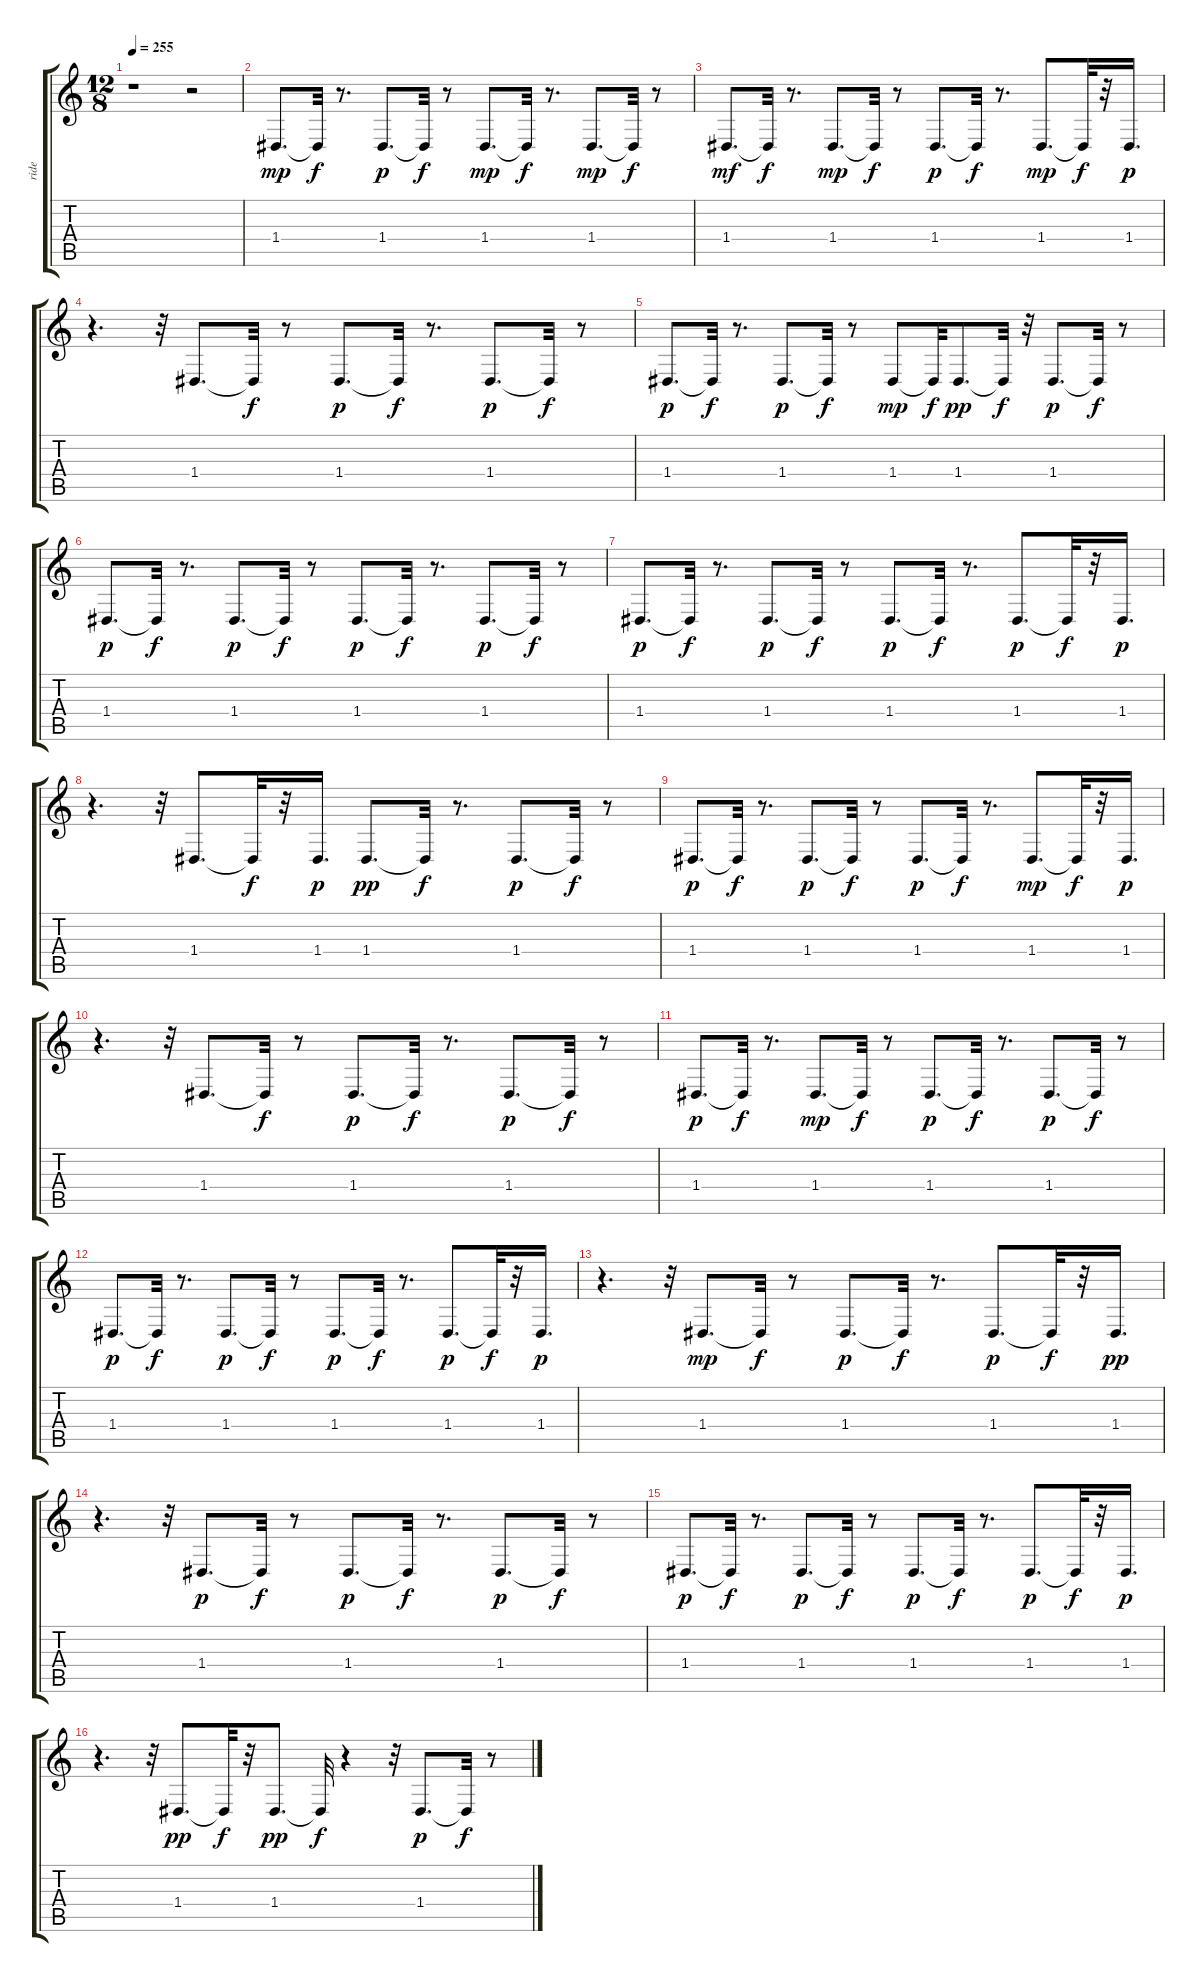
\track ("ride                " "ride      ") {instrument drawbarorgan}
\staff {score tabs}
\tuning (E4 B3 G3 D3 A2 E2) {hide}
\ts (12 8)
\tempo 255
\clef g2
\ks c
r.1{dy f} r.2 |
1.4.8{d dy mp} 1.4{t}.32{dy f} r.8{d} 1.4.8{d dy p} 1.4{t}.32{dy f} r.8 1.4.8{d dy mp} 1.4{t}.32{dy f} r.8{d} 1.4.8{d dy mp} 1.4{t}.32{dy f} r.8 |
1.4.8{d dy mf} 1.4{t}.32{dy f} r.8{d} 1.4.8{d dy mp} 1.4{t}.32{dy f} r.8 1.4.8{d dy p} 1.4{t}.32{dy f} r.8{d} 1.4.8{d dy mp} 1.4{t}.32{dy f} r.32 1.4.16{d dy p} |
r.4{d} r.32 1.4.8{d} 1.4{t}.32{dy f} r.8 1.4.8{d dy p} 1.4{t}.32{dy f} r.8{d} 1.4.8{d dy p} 1.4{t}.32{dy f} r.8 |
1.4.8{d dy p} 1.4{t}.32{dy f} r.8{d} 1.4.8{d dy p} 1.4{t}.32{dy f} r.8 1.4.8{dy mp} 1.4{t}.32{dy f} 1.4.8{d dy pp} 1.4{t}.32{dy f} r.32 1.4.8{d dy p} 1.4{t}.32{dy f} r.8 |
1.4.8{d dy p} 1.4{t}.32{dy f} r.8{d} 1.4.8{d dy p} 1.4{t}.32{dy f} r.8 1.4.8{d dy p} 1.4{t}.32{dy f} r.8{d} 1.4.8{d dy p} 1.4{t}.32{dy f} r.8 |
1.4.8{d dy p} 1.4{t}.32{dy f} r.8{d} 1.4.8{d dy p} 1.4{t}.32{dy f} r.8 1.4.8{d dy p} 1.4{t}.32{dy f} r.8{d} 1.4.8{d dy p} 1.4{t}.32{dy f} r.32 1.4.16{d dy p} |
r.4{d} r.32 1.4.8{d} 1.4{t}.32{dy f} r.32 1.4.16{d dy p} 1.4.8{d dy pp} 1.4{t}.32{dy f} r.8{d} 1.4.8{d dy p} 1.4{t}.32{dy f} r.8 |
1.4.8{d dy p} 1.4{t}.32{dy f} r.8{d} 1.4.8{d dy p} 1.4{t}.32{dy f} r.8 1.4.8{d dy p} 1.4{t}.32{dy f} r.8{d} 1.4.8{d dy mp} 1.4{t}.32{dy f} r.32 1.4.16{d dy p} |
r.4{d} r.32 1.4.8{d} 1.4{t}.32{dy f} r.8 1.4.8{d dy p} 1.4{t}.32{dy f} r.8{d} 1.4.8{d dy p} 1.4{t}.32{dy f} r.8 |
1.4.8{d dy p} 1.4{t}.32{dy f} r.8{d} 1.4.8{d dy mp} 1.4{t}.32{dy f} r.8 1.4.8{d dy p} 1.4{t}.32{dy f} r.8{d} 1.4.8{d dy p} 1.4{t}.32{dy f} r.8 |
1.4.8{d dy p} 1.4{t}.32{dy f} r.8{d} 1.4.8{d dy p} 1.4{t}.32{dy f} r.8 1.4.8{d dy p} 1.4{t}.32{dy f} r.8{d} 1.4.8{d dy p} 1.4{t}.32{dy f} r.32 1.4.16{d dy p} |
r.4{d} r.32 1.4.8{d dy mp} 1.4{t}.32{dy f} r.8 1.4.8{d dy p} 1.4{t}.32{dy f} r.8{d} 1.4.8{d dy p} 1.4{t}.32{dy f} r.32 1.4.16{d dy pp} |
r.4{d} r.32 1.4.8{d dy p} 1.4{t}.32{dy f} r.8 1.4.8{d dy p} 1.4{t}.32{dy f} r.8{d} 1.4.8{d dy p} 1.4{t}.32{dy f} r.8 |
1.4.8{d dy p} 1.4{t}.32{dy f} r.8{d} 1.4.8{d dy p} 1.4{t}.32{dy f} r.8 1.4.8{d dy p} 1.4{t}.32{dy f} r.8{d} 1.4.8{d dy p} 1.4{t}.32{dy f} r.32 1.4.16{d dy p} |
r.4{d} r.32 1.4.8{d dy pp} 1.4{t}.32{dy f} r.32 1.4.8{d dy pp} 1.4{t}.32{dy f} r.4 r.32 1.4.8{d dy p} 1.4{t}.32{dy f} r.8
